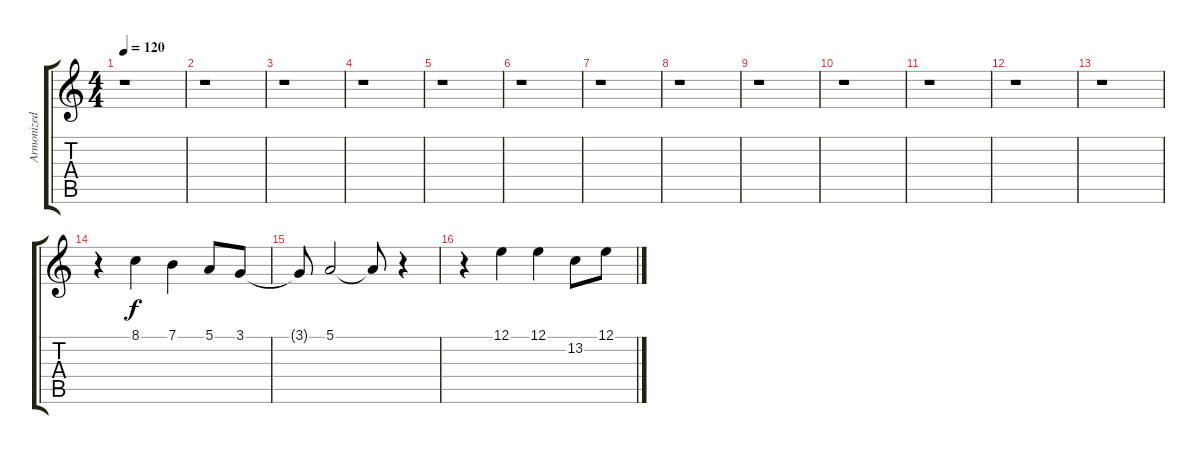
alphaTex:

\track ("Armonized vocals" "Armonized ") {instrument oboe}
\staff {score tabs}
\tuning (E4 B3 G3 D3 A2 E2) {hide}
\ts (4 4)
\tempo 120
\clef g2
\ks c
r.1{dy f instrument oboe} |
r.1 |
r.1 |
r.1 |
r.1 |
r.1 |
r.1 |
r.1 |
r.1 |
r.1 |
r.1 |
r.1 |
r.1 |
r.4 8.1.4 7.1.4 5.1.8 3.1.8 |
3.1{t}.8 5.1.2 5.1{t}.8 r.4 |
r.4 12.1.4 12.1.4 13.2.8 12.1.8
